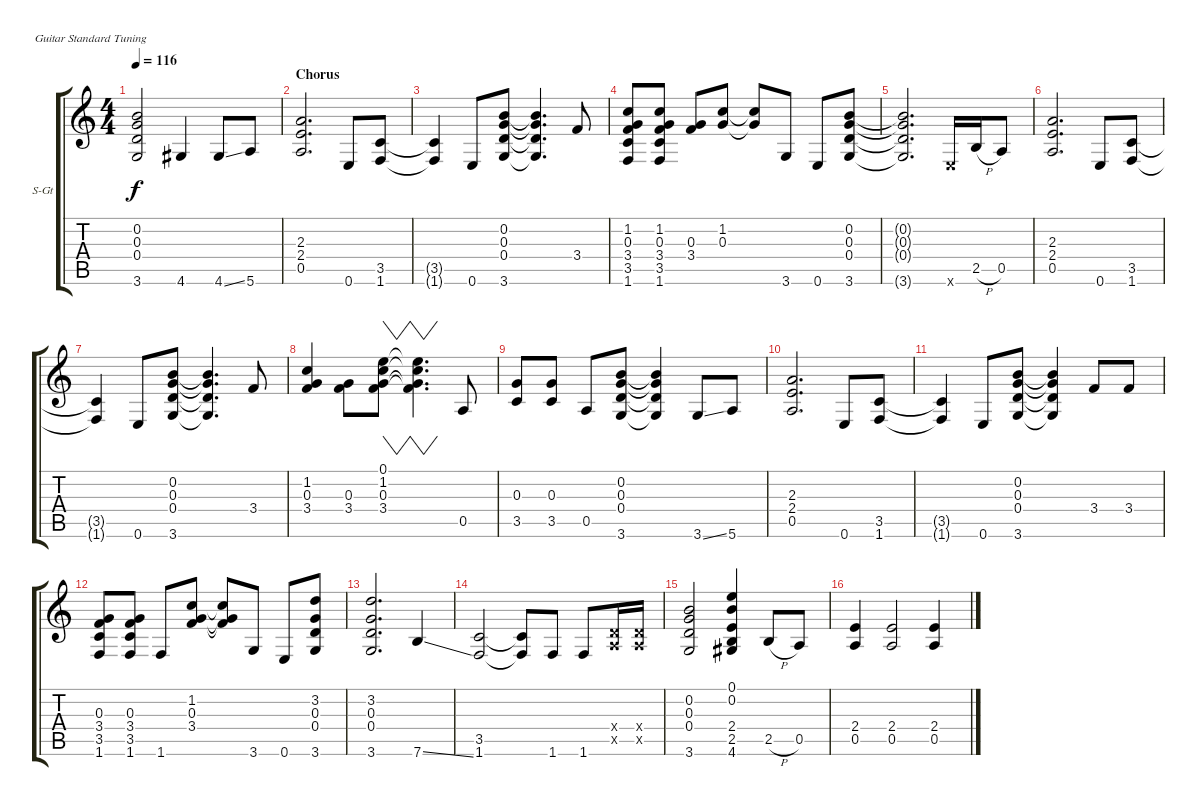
\bracketExtendMode groupsimilarinstruments
\firstSystemTrackNameOrientation horizontal
\otherSystemsTrackNameOrientation horizontal
\track ("Clean L - PAN" "S-Gt") {instrument acousticguitarsteel}
\staff {score tabs}
\tuning (E4 B3 G3 D3 A2 E2)
\ts (4 4)
\tempo 116
\clef g2
\ks c
(0.2 0.3 0.4 3.6).2{dy f} 4.6.4 4.6{ss}.8 5.6.8 |
\section ("" "Chorus")
(2.3 2.4 0.5).2{d} 0.6.8 (3.5 1.6).8 |
(3.5{t} 1.6{t}).4 0.6.8 (0.2 0.3 0.4 3.6).8 (0.2{t} 0.3{t} 0.4{t} 3.6{t}).4{d} 3.4.8 |
(1.2 0.3 3.4 3.5 1.6).8 (1.2 0.3 3.4 3.5 1.6).8 (0.3 3.4).8 (1.2 0.3).8 (1.2{t} 0.3{t}).8 3.6.8 0.6.8 (0.2 0.3 0.4 3.6).8 |
(0.2{t} 0.3{t} 0.4{t} 3.6{t}).2{d} 0.6{x}.16 2.5{h}.16 0.5.8 |
(2.3 2.4 0.5).2{d} 0.6.8 (3.5 1.6).8 |
(3.5{t} 1.6{t}).4 0.6.8 (0.2 0.3 0.4 3.6).8 (0.2{t} 0.3{t} 0.4{t} 3.6{t}).4{d} 3.4.8 |
(1.2 0.3 3.4).4 (0.3 3.4).8 (0.1 1.2 0.3 3.4).8{vw} (0.1{t} 1.2{t} 0.3{t} 3.4{t}).4{vw d} 0.5.8 |
(0.3 3.5).8 (0.3 3.5).8 0.5.8 (0.2 0.3 0.4 3.6).8 (0.2{t} 0.3{t} 0.4{t} 3.6{t}).4 3.6{ss}.8 5.6.8 |
(2.3 2.4 0.5).2{d} 0.6.8 (3.5 1.6).8 |
(3.5{t} 1.6{t}).4 0.6.8 (0.2 0.3 0.4 3.6).8 (0.2{t} 0.3{t} 0.4{t} 3.6{t}).4 3.4.8 3.4.8 |
(0.3 3.4 3.5 1.6).8 (0.3 3.4 3.5 1.6).8 1.6.8 (1.2 0.3 3.4).8 (1.2{t} 0.3{t} 3.4{t}).8 3.6.8 0.6.8 (3.2 0.3 0.4 3.6).8 |
(3.2 0.3 0.4 3.6).2{d} 7.6{ss}.4 |
(3.5 1.6).2 (3.5{t} 1.6{t}).8 1.6.8 1.6.8 (0.4{x} 0.5{x}).16 (0.4{x} 0.5{x}).16 |
(0.2 0.3 0.4 3.6).2 (0.1 0.2 2.4 2.5 4.6).4 2.5{h}.8 0.5.8 |
(2.4 0.5).4 (2.4 0.5).2 (2.4 0.5).4
